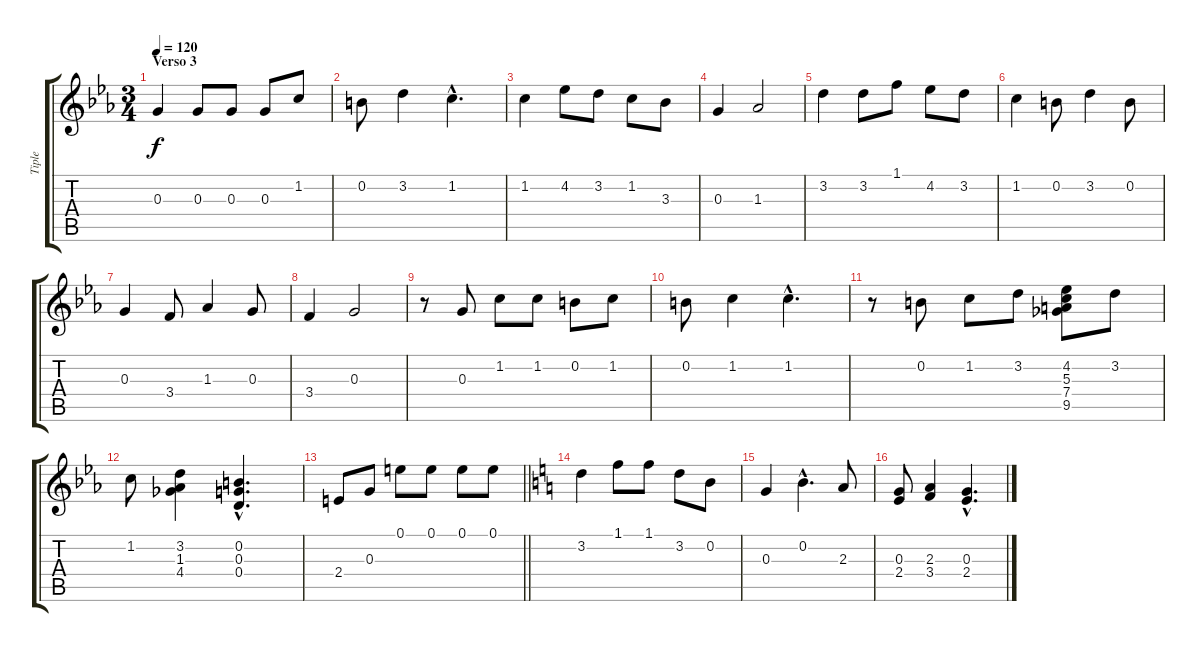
\track ("Tiple" "Tiple") {instrument acousticguitarsteel}
\staff {score tabs}
\tuning (E4 B3 G3 D3 A2 E2) {hide}
\ts (3 4)
\section ("" "Verso 3")
\tempo 120
\clef g2
\ks eb
0.3.4{dy f} 0.3.8 0.3.8 0.3.8 1.2.8 |
0.2.8 3.2.4 1.2{hac}.4{d} |
1.2.4 4.2.8 3.2.8 1.2.8 3.3.8 |
0.3.4 1.3.2 |
3.2.4 3.2.8 1.1.8 4.2.8 3.2.8 |
1.2.4 0.2.8 3.2.4 0.2.8 |
0.3.4 3.4.8 1.3.4 0.3.8 |
3.4.4 0.3.2 |
r.8 0.3.8 1.2.8 1.2.8 0.2.8 1.2.8 |
0.2.8 1.2.4 1.2{hac}.4{d} |
r.8 0.2.8 1.2.8 3.2.8 (4.2 5.3 7.4 9.5).8 3.2.8 |
1.2.8 (3.2 1.3 4.4).4 (0.2{hac} 0.3{hac} 0.4{hac}).4{d} |
\barLineRight lightlight
2.4.8 0.3.8 0.1.8 0.1.8 0.1.8 0.1.8 |
\ks c
3.2.4 1.1.8 1.1.8 3.2.8 0.2.8 |
0.3.4 0.2{hac}.4{d} 2.3.8 |
(0.3 2.4).8 (2.3 3.4).4 (0.3{hac} 2.4{hac}).4{d}
